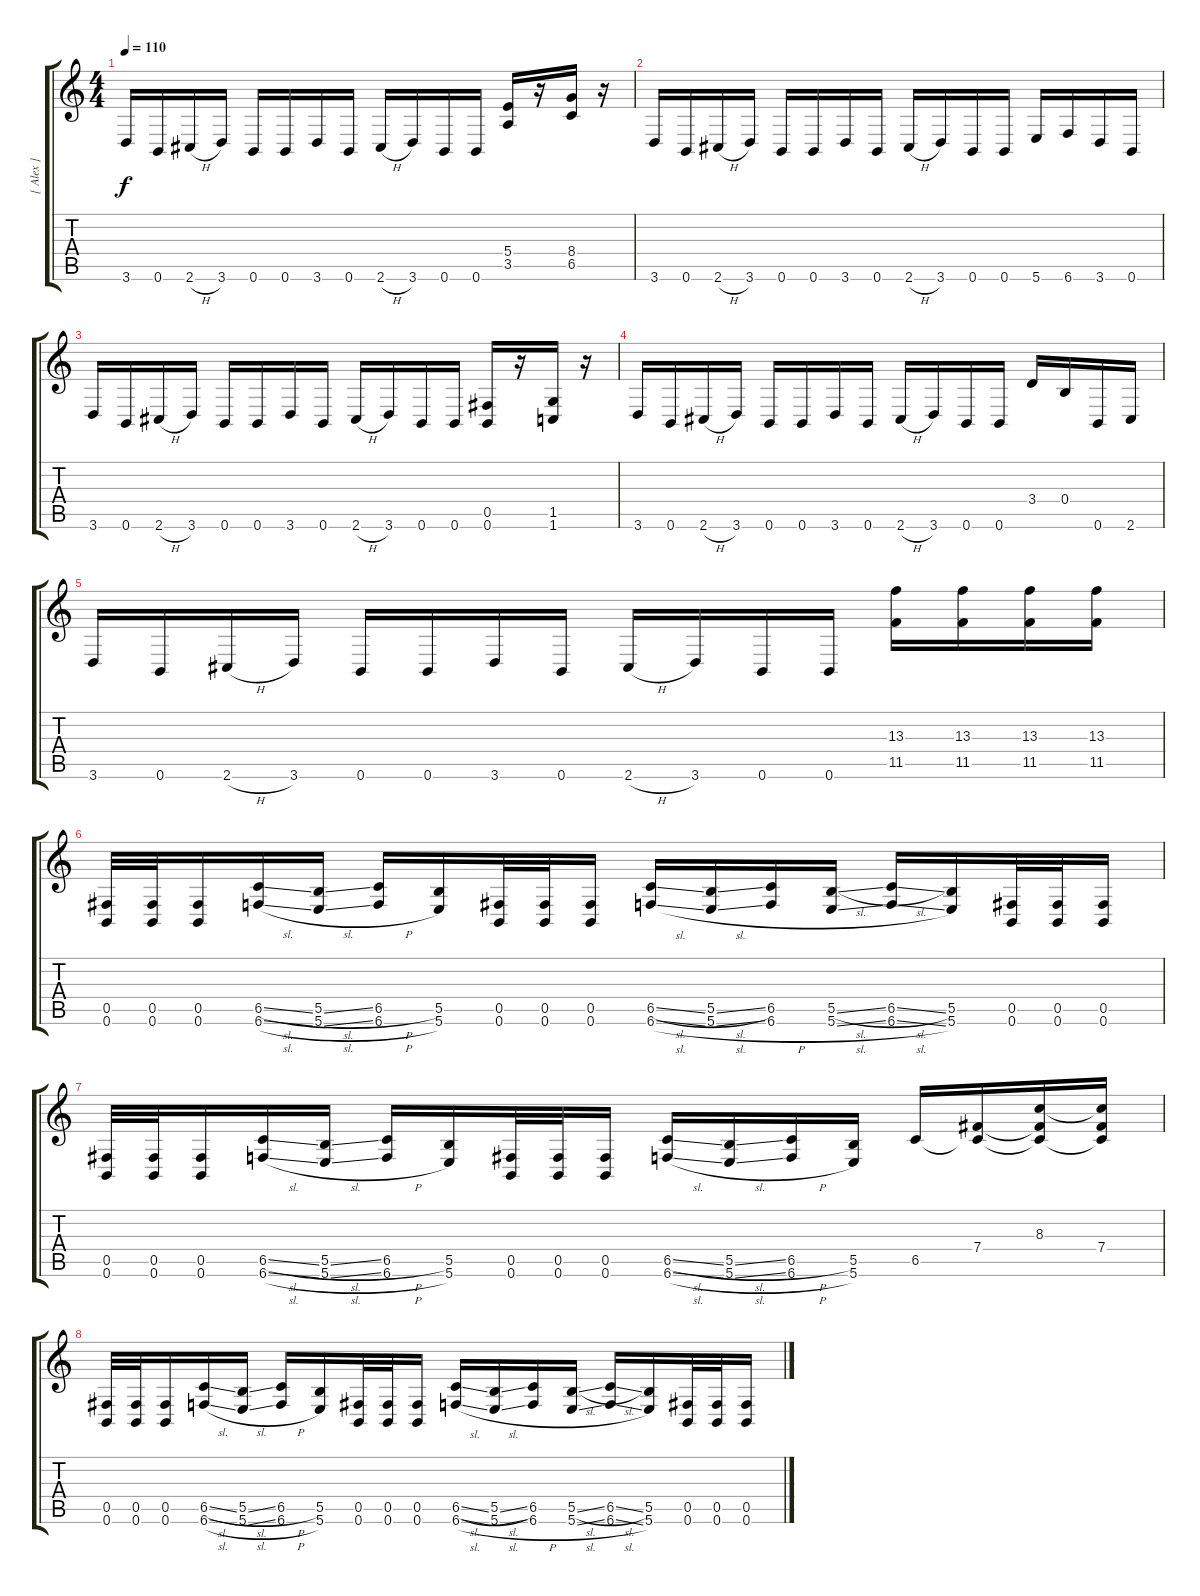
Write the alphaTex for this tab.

\track ("[ Alex ]" "[ Alex ]") {instrument distortionguitar}
\staff {score tabs}
\tuning (Db4 Ab3 E3 B2 Gb2 B1) {hide}
\ts (4 4)
\tempo 110
\clef g2
\ks c
3.6.16{dy f} 0.6.16 2.6{h}.16 3.6.16 0.6.16 0.6.16 3.6.16 0.6.16 2.6{h}.16 3.6.16 0.6.16 0.6.16 (5.4 3.5).16 r.16 (8.4 6.5).16 r.16 |
3.6.16 0.6.16 2.6{h}.16 3.6.16 0.6.16 0.6.16 3.6.16 0.6.16 2.6{h}.16 3.6.16 0.6.16 0.6.16 5.6.16 6.6.16 3.6.16 0.6.16 |
3.6.16 0.6.16 2.6{h}.16 3.6.16 0.6.16 0.6.16 3.6.16 0.6.16 2.6{h}.16 3.6.16 0.6.16 0.6.16 (0.5 0.6).16 r.16 (1.5 1.6).16 r.16 |
3.6.16 0.6.16 2.6{h}.16 3.6.16 0.6.16 0.6.16 3.6.16 0.6.16 2.6{h}.16 3.6.16 0.6.16 0.6.16 3.4.16 0.4.16 0.6.16 2.6.16 |
3.6.16 0.6.16 2.6{h}.16 3.6.16 0.6.16 0.6.16 3.6.16 0.6.16 2.6{h}.16 3.6.16 0.6.16 0.6.16 (13.3 11.5).16 (13.3 11.5).16 (13.3 11.5).16 (13.3 11.5).16 |
(0.5 0.6).32 (0.5 0.6).32 (0.5 0.6).16 (6.5{sl} 6.6{sl}).16 (5.5{sl} 5.6{sl}).16 (6.5{h} 6.6{h}).16 (5.5 5.6).16 (0.5 0.6).32 (0.5 0.6).32 (0.5 0.6).16 (6.5{sl} 6.6{sl}).16 (5.5{sl} 5.6{sl}).16 (6.5 6.6{h}).16 (5.5{sl} 5.6{sl}).16 (6.5{sl} 6.6{sl}).16 (5.5 5.6).16 (0.5 0.6).32 (0.5 0.6).32 (0.5 0.6).16 |
(0.5 0.6).32 (0.5 0.6).32 (0.5 0.6).16 (6.5{sl} 6.6{sl}).16 (5.5{sl} 5.6{sl}).16 (6.5{h} 6.6{h}).16 (5.5 5.6).16 (0.5 0.6).32 (0.5 0.6).32 (0.5 0.6).16 (6.5{sl} 6.6{sl}).16 (5.5{sl} 5.6{sl}).16 (6.5{h} 6.6{h}).16 (5.5 5.6).16 6.5.16 (7.4 6.5{t}).16 (8.3 7.4{t} 6.5{t}).16 (8.3{t} 7.4 6.5{t}).16 |
(0.5 0.6).32 (0.5 0.6).32 (0.5 0.6).16 (6.5{sl} 6.6{sl}).16 (5.5{sl} 5.6{sl}).16 (6.5{h} 6.6{h}).16 (5.5 5.6).16 (0.5 0.6).32 (0.5 0.6).32 (0.5 0.6).16 (6.5{sl} 6.6{sl}).16 (5.5{sl} 5.6{sl}).16 (6.5 6.6{h}).16 (5.5{sl} 5.6{sl}).16 (6.5{sl} 6.6{sl}).16 (5.5 5.6).16 (0.5 0.6).32 (0.5 0.6).32 (0.5 0.6).16
